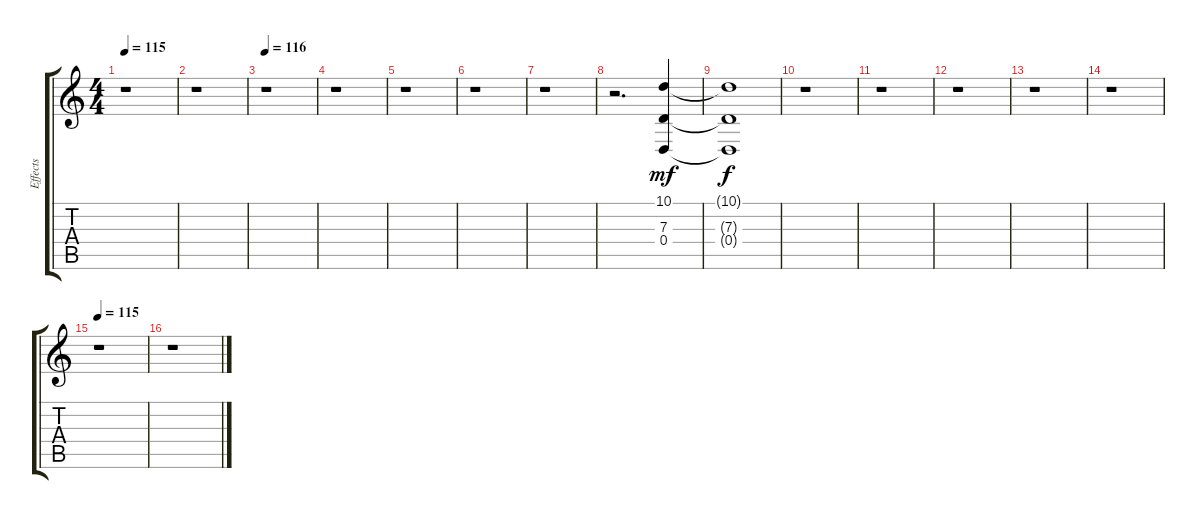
\track ("Effects" "Effects") {instrument seashore}
\staff {score tabs}
\tuning (E4 B3 G3 D3 A2 E2) {hide}
\ts (4 4)
\tempo 115
\clef g2
\ks c
r.1{dy mf} |
r.1 |
\tempo 116
r.1 |
r.1 |
r.1 |
r.1 |
r.1 |
r.2{d} (10.1 7.3 0.4).4{balance 0} |
(10.1{t} 7.3{t} 0.4{t}).1{dy f} |
r.1 |
r.1 |
r.1 |
r.1 |
r.1 |
\tempo 115
r.1 |
r.1
